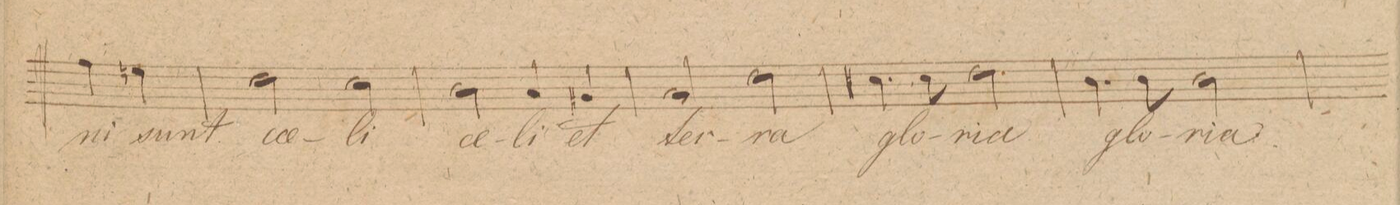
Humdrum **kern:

**kern	**text	**dynam
*I"Baſso.	*	*
*clefF4	*	*
*k[f#c#g#]	*	*
*met(c)	*	*
*M4/4	*	*
4A\	-ni	.
4Gn\	sunt	.
=20	=20	=20
2F#\	cae-	.
2E\	-li	.
=21	=21	=21
2D\	ce-	.
4C#/	-li	.
4BB#X/	et	.
=22	=22	=22
2C#/	ter-	.
2F#\	-ra	.
=23	=23	=23
4.E#X\	glo-	.
8E#\	-ri-	.
2F#\	-a	.
=24	=24	=24
4.D\	glo-	.
8D\	-ri-	.
2D\	-a	.
=25	=25	=25
*-	*-	*-
